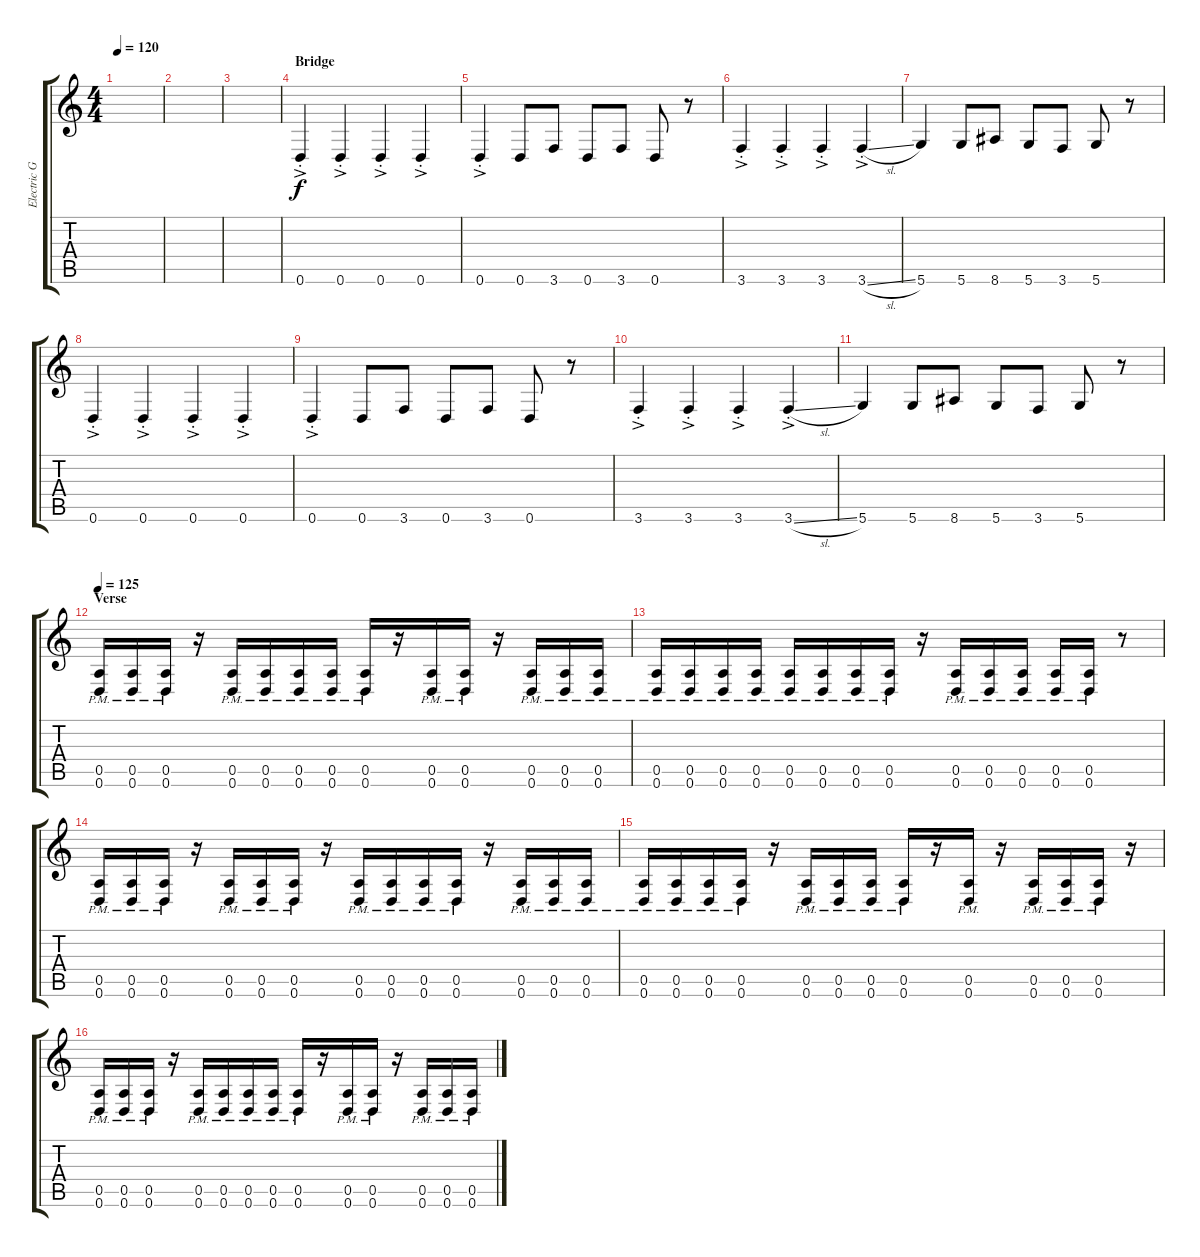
\track ("Electric Guitar" "Electric G") {instrument distortionguitar}
\staff {score tabs}
\tuning (E4 B3 G3 D3 A2 D2) {hide}
\ts (4 4)
\tempo 120
\clef g2
\ks c
|
|
|
\section ("" "Bridge")
0.6{ac st}.4 0.6{ac st}.4 0.6{ac st}.4 0.6{ac st}.4 |
0.6{ac st}.4 0.6.8 3.6.8 0.6.8 3.6.8 0.6.8 r.8 |
3.6{ac st}.4 3.6{ac st}.4 3.6{ac st}.4 3.6{sl ac st}.4 |
5.6.4 5.6.8 8.6.8 5.6.8 3.6.8 5.6.8 r.8 |
0.6{ac st}.4 0.6{ac st}.4 0.6{ac st}.4 0.6{ac st}.4 |
0.6{ac st}.4 0.6.8 3.6.8 0.6.8 3.6.8 0.6.8 r.8 |
3.6{ac st}.4 3.6{ac st}.4 3.6{ac st}.4 3.6{sl ac st}.4 |
5.6.4 5.6.8 8.6.8 5.6.8 3.6.8 5.6.8 r.8 |
\section ("" "Verse")
\tempo 125
(0.5{pm} 0.6{pm}).16 (0.5{pm} 0.6{pm}).16 (0.5{pm} 0.6{pm}).16 r.16 (0.5{pm} 0.6{pm}).16 (0.5{pm} 0.6{pm}).16 (0.5{pm} 0.6{pm}).16 (0.5{pm} 0.6{pm}).16 (0.5{pm} 0.6{pm}).16 r.16 (0.5{pm} 0.6{pm}).16 (0.5{pm} 0.6{pm}).16 r.16 (0.5{pm} 0.6{pm}).16 (0.5{pm} 0.6{pm}).16 (0.5{pm} 0.6{pm}).16 |
(0.5{pm} 0.6{pm}).16 (0.5{pm} 0.6{pm}).16 (0.5{pm} 0.6{pm}).16 (0.5{pm} 0.6{pm}).16 (0.5{pm} 0.6{pm}).16 (0.5{pm} 0.6{pm}).16 (0.5{pm} 0.6{pm}).16 (0.5{pm} 0.6{pm}).16 r.16 (0.5{pm} 0.6{pm}).16 (0.5{pm} 0.6{pm}).16 (0.5{pm} 0.6{pm}).16 (0.5{pm} 0.6{pm}).16 (0.5{pm} 0.6{pm}).16 r.8 |
(0.5{pm} 0.6{pm}).16 (0.5{pm} 0.6{pm}).16 (0.5{pm} 0.6{pm}).16 r.16 (0.5{pm} 0.6{pm}).16 (0.5{pm} 0.6{pm}).16 (0.5{pm} 0.6{pm}).16 r.16 (0.5{pm} 0.6{pm}).16 (0.5{pm} 0.6{pm}).16 (0.5{pm} 0.6{pm}).16 (0.5{pm} 0.6{pm}).16 r.16 (0.5{pm} 0.6{pm}).16 (0.5{pm} 0.6{pm}).16 (0.5{pm} 0.6{pm}).16 |
(0.5{pm} 0.6{pm}).16 (0.5{pm} 0.6{pm}).16 (0.5{pm} 0.6{pm}).16 (0.5{pm} 0.6{pm}).16 r.16 (0.5{pm} 0.6{pm}).16 (0.5{pm} 0.6{pm}).16 (0.5{pm} 0.6{pm}).16 (0.5{pm} 0.6{pm}).16 r.16 (0.5{pm} 0.6{pm}).16 r.16 (0.5{pm} 0.6{pm}).16 (0.5{pm} 0.6{pm}).16 (0.5{pm} 0.6{pm}).16 r.16 |
(0.5{pm} 0.6{pm}).16 (0.5{pm} 0.6{pm}).16 (0.5{pm} 0.6{pm}).16 r.16 (0.5{pm} 0.6{pm}).16 (0.5{pm} 0.6{pm}).16 (0.5{pm} 0.6{pm}).16 (0.5{pm} 0.6{pm}).16 (0.5{pm} 0.6{pm}).16 r.16 (0.5{pm} 0.6{pm}).16 (0.5{pm} 0.6{pm}).16 r.16 (0.5{pm} 0.6{pm}).16 (0.5{pm} 0.6{pm}).16 (0.5{pm} 0.6{pm}).16
